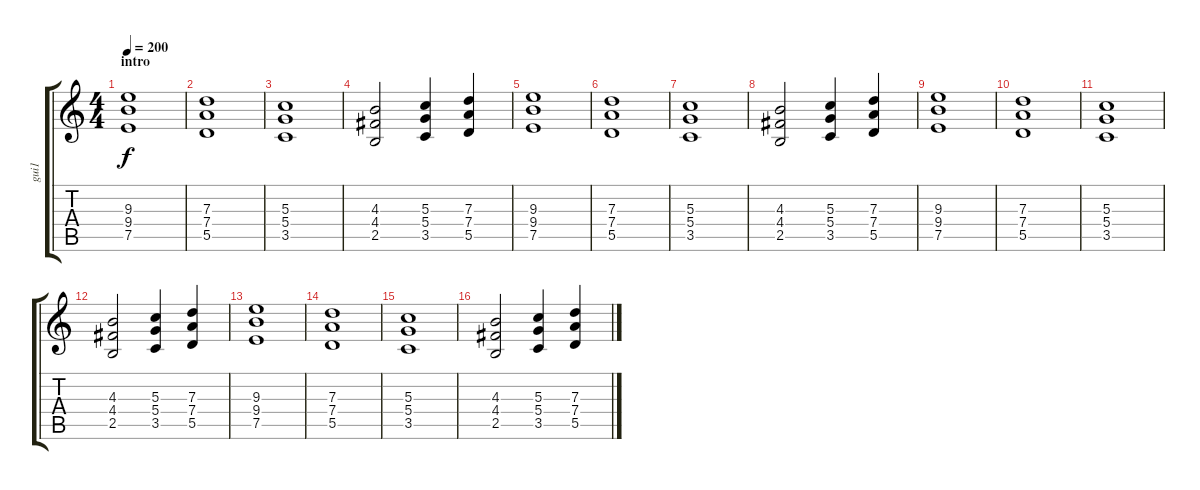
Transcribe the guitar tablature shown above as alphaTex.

\track ("gui1" "gui1") {instrument distortionguitar}
\staff {score tabs}
\tuning (E4 B3 G3 D3 A2 E2) {hide}
\ts (4 4)
\section ("" "intro")
\tempo 200
\clef g2
\ks c
(9.3 9.4 7.5).1{dy f instrument distortionguitar} |
(7.3 7.4 5.5).1 |
(5.3 5.4 3.5).1 |
(4.3 4.4 2.5).2 (5.3 5.4 3.5).4 (7.3 7.4 5.5).4 |
(9.3 9.4 7.5).1 |
(7.3 7.4 5.5).1 |
(5.3 5.4 3.5).1 |
(4.3 4.4 2.5).2 (5.3 5.4 3.5).4 (7.3 7.4 5.5).4 |
(9.3 9.4 7.5).1 |
(7.3 7.4 5.5).1 |
(5.3 5.4 3.5).1 |
(4.3 4.4 2.5).2 (5.3 5.4 3.5).4 (7.3 7.4 5.5).4 |
(9.3 9.4 7.5).1 |
(7.3 7.4 5.5).1 |
(5.3 5.4 3.5).1 |
(4.3 4.4 2.5).2 (5.3 5.4 3.5).4 (7.3 7.4 5.5).4
